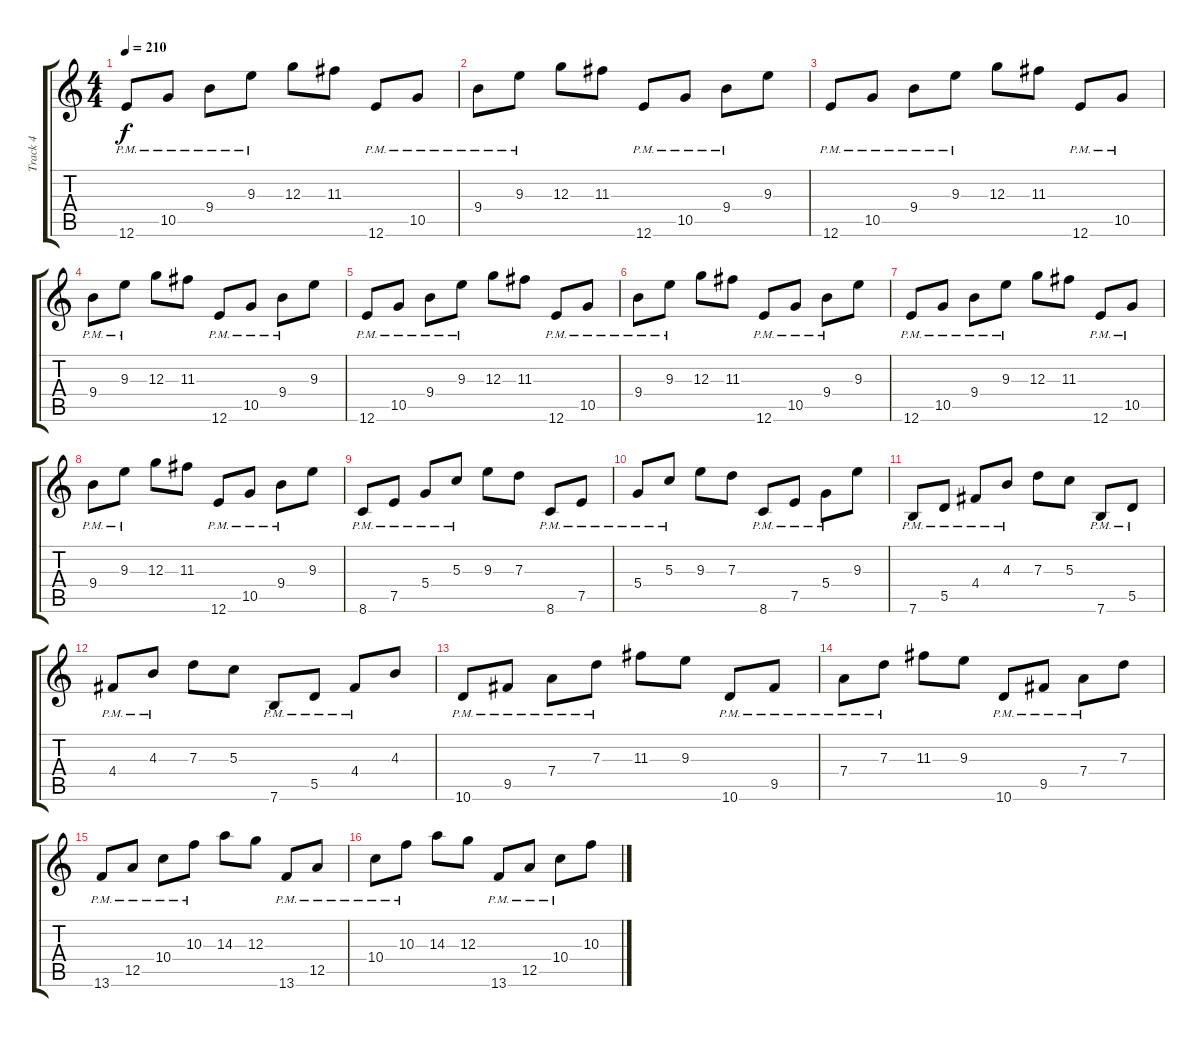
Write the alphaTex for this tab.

\track ("Track 4" "Track 4") {instrument overdrivenguitar}
\staff {score tabs}
\tuning (E4 B3 G3 D3 A2 E2) {hide}
\ts (4 4)
\tempo 210
\clef g2
\ks c
12.6{pm}.8{dy f} 10.5{pm}.8 9.4{pm}.8 9.3{pm}.8 12.3.8 11.3.8 12.6{pm}.8 10.5{pm}.8 |
9.4{pm}.8 9.3{pm}.8 12.3.8 11.3.8 12.6{pm}.8 10.5{pm}.8 9.4{pm}.8 9.3.8 |
12.6{pm}.8 10.5{pm}.8 9.4{pm}.8 9.3{pm}.8 12.3.8 11.3.8 12.6{pm}.8 10.5{pm}.8 |
9.4{pm}.8 9.3{pm}.8 12.3.8 11.3.8 12.6{pm}.8 10.5{pm}.8 9.4{pm}.8 9.3.8 |
12.6{pm}.8 10.5{pm}.8 9.4{pm}.8 9.3{pm}.8 12.3.8 11.3.8 12.6{pm}.8 10.5{pm}.8 |
9.4{pm}.8 9.3{pm}.8 12.3.8 11.3.8 12.6{pm}.8 10.5{pm}.8 9.4{pm}.8 9.3.8 |
12.6{pm}.8 10.5{pm}.8 9.4{pm}.8 9.3{pm}.8 12.3.8 11.3.8 12.6{pm}.8 10.5{pm}.8 |
9.4{pm}.8 9.3{pm}.8 12.3.8 11.3.8 12.6{pm}.8 10.5{pm}.8 9.4{pm}.8 9.3.8 |
8.6{pm}.8 7.5{pm}.8 5.4{pm}.8 5.3{pm}.8 9.3.8 7.3.8 8.6{pm}.8 7.5{pm}.8 |
5.4{pm}.8 5.3{pm}.8 9.3.8 7.3.8 8.6{pm}.8 7.5{pm}.8 5.4{pm}.8 9.3.8 |
7.6{pm}.8 5.5{pm}.8 4.4{pm}.8 4.3{pm}.8 7.3.8 5.3.8 7.6{pm}.8 5.5{pm}.8 |
4.4{pm}.8 4.3{pm}.8 7.3.8 5.3.8 7.6{pm}.8 5.5{pm}.8 4.4{pm}.8 4.3.8 |
10.6{pm}.8 9.5{pm}.8 7.4{pm}.8 7.3{pm}.8 11.3.8 9.3.8 10.6{pm}.8 9.5{pm}.8 |
7.4{pm}.8 7.3{pm}.8 11.3.8 9.3.8 10.6{pm}.8 9.5{pm}.8 7.4{pm}.8 7.3.8 |
13.6{pm}.8 12.5{pm}.8 10.4{pm}.8 10.3{pm}.8 14.3.8 12.3.8 13.6{pm}.8 12.5{pm}.8 |
10.4{pm}.8 10.3{pm}.8 14.3.8 12.3.8 13.6{pm}.8 12.5{pm}.8 10.4{pm}.8 10.3.8
